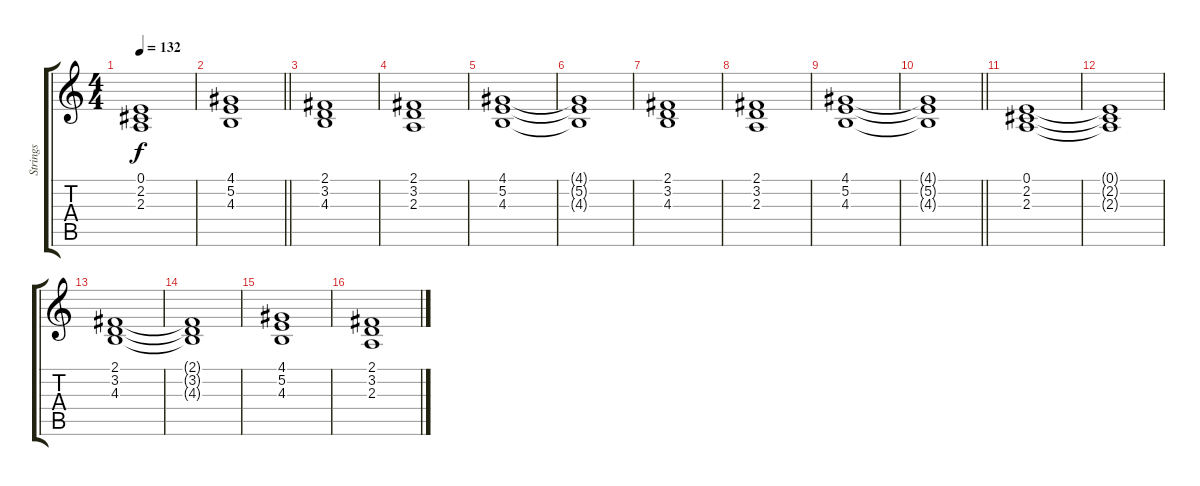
\track ("Strings" "Strings") {instrument stringensemble1}
\staff {score tabs}
\tuning (E4 B3 G3 D3 A2 E2) {hide}
\ts (4 4)
\tempo 132
\clef g2
\ks c
(0.1 2.2 2.3).1{dy f} |
\barLineRight lightlight
(4.1 5.2 4.3).1 |
\section ("" "")
(2.1 3.2 4.3).1 |
(2.1 3.2 2.3).1 |
(4.1 5.2 4.3).1 |
(4.1{t} 5.2{t} 4.3{t}).1 |
(2.1 3.2 4.3).1 |
(2.1 3.2 2.3).1 |
(4.1 5.2 4.3).1 |
\barLineRight lightlight
(4.1{t} 5.2{t} 4.3{t}).1 |
\section ("" "")
(0.1 2.2 2.3).1 |
(0.1{t} 2.2{t} 2.3{t}).1 |
(2.1 3.2 4.3).1 |
(2.1{t} 3.2{t} 4.3{t}).1 |
(4.1 5.2 4.3).1 |
(2.1 3.2 2.3).1
